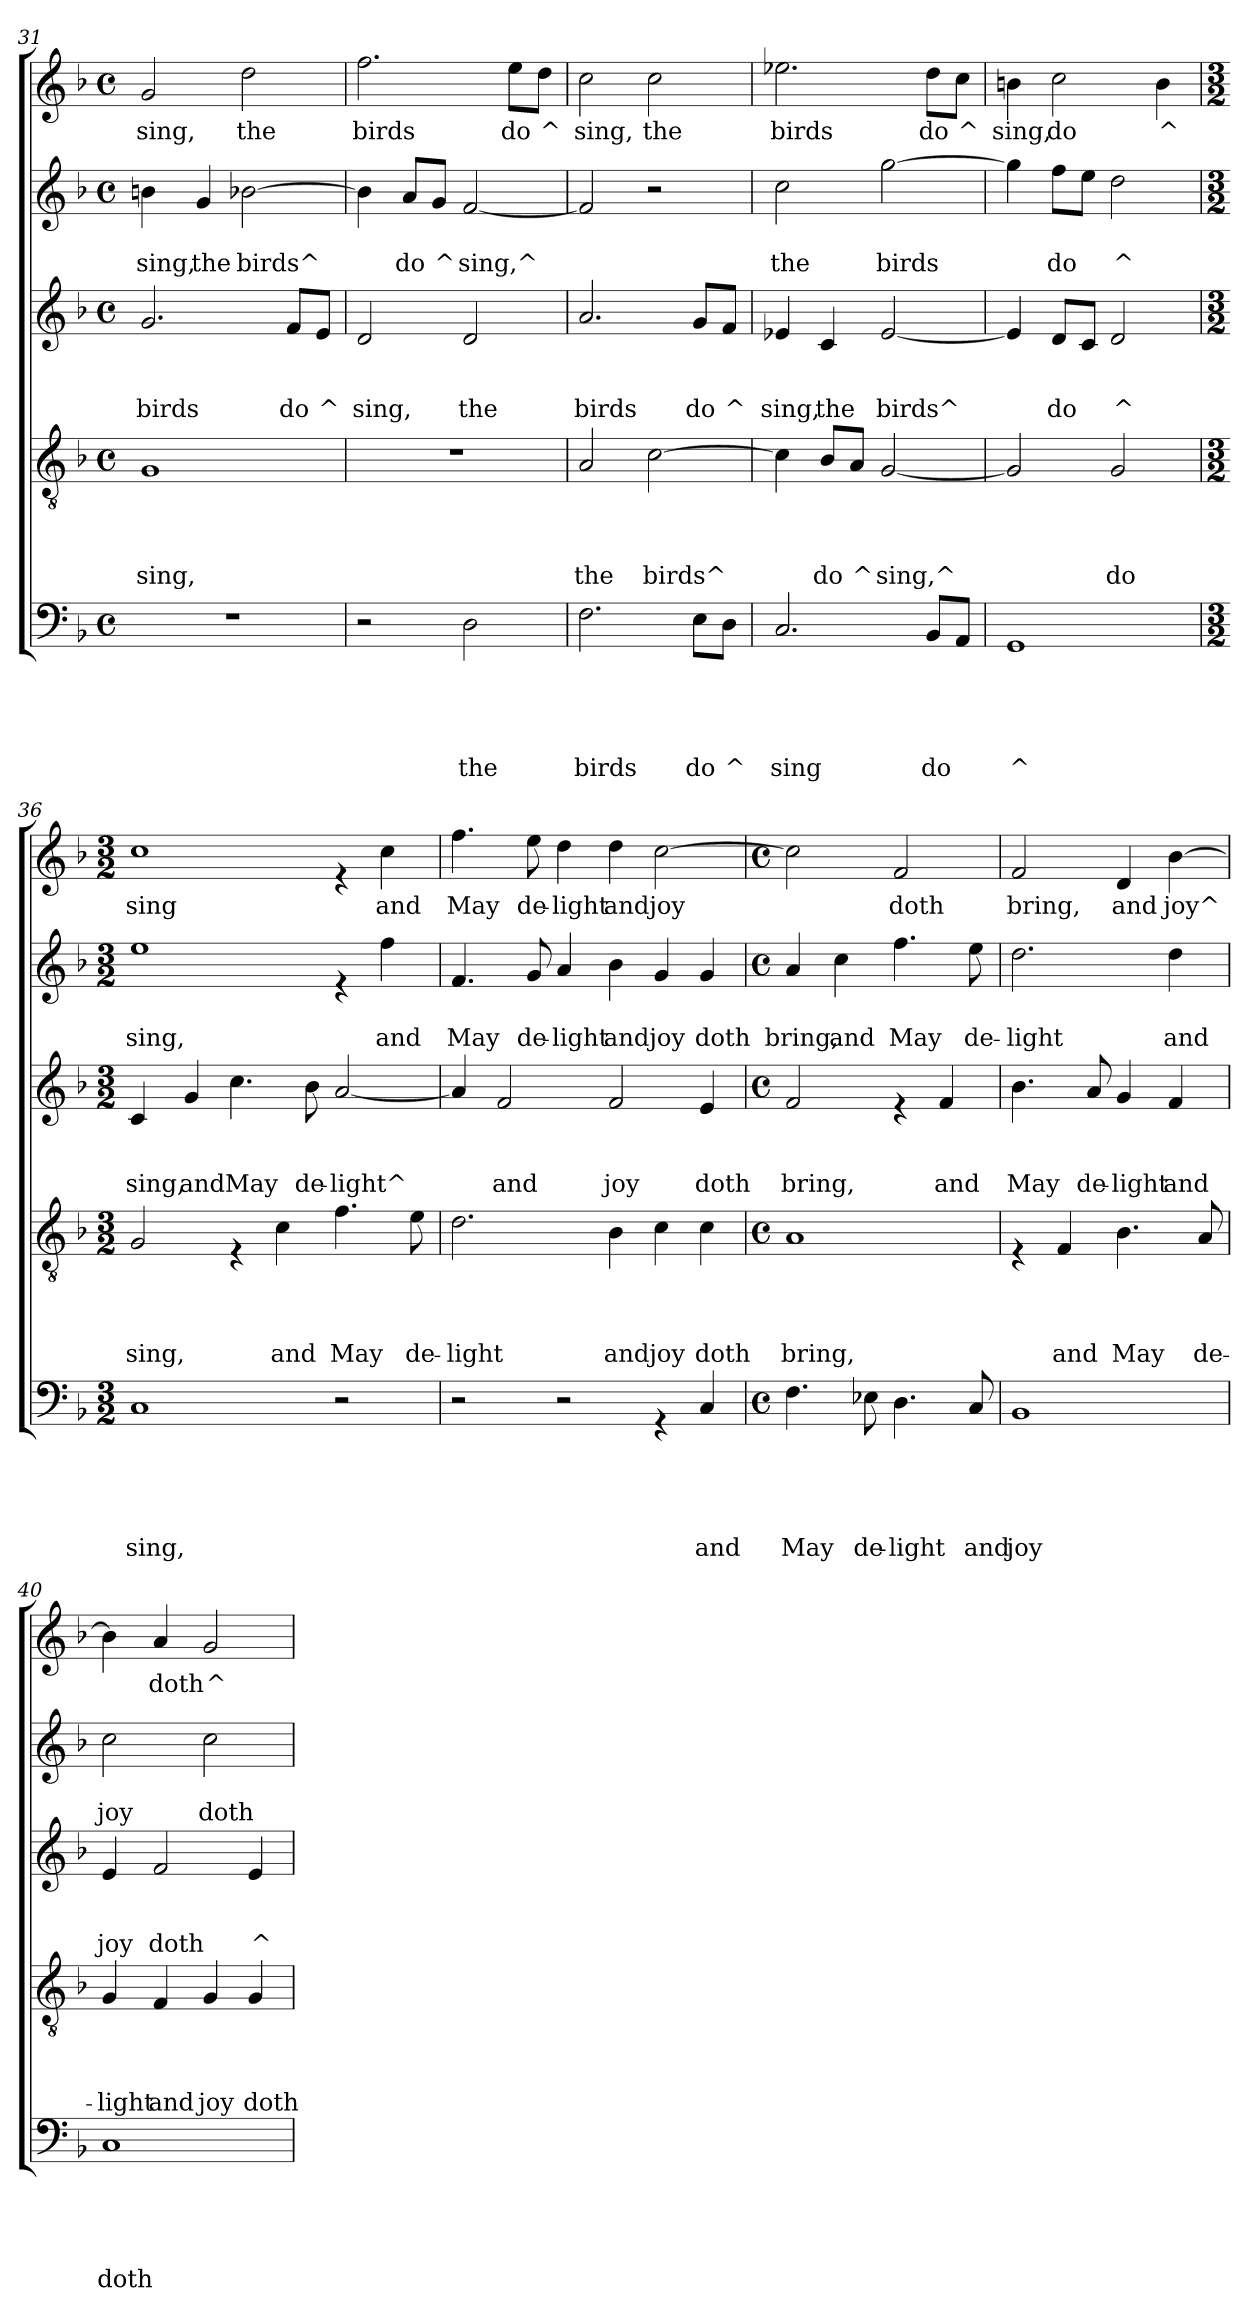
**kern	**text	**text	**text	**text	**text	**kern	**text	**text	**text	**text	**kern	**text	**text	**text	**kern	**text	**text	**kern	**text
*part5	*part5	*part5	*part5	*part5	*part5	*part4	*part4	*part4	*part4	*part4	*part3	*part3	*part3	*part3	*part2	*part2	*part2	*part1	*part1
*staff5	*staff5	*staff5	*staff5	*staff5	*staff5	*staff4	*staff4	*staff4	*staff4	*staff4	*staff3	*staff3	*staff3	*staff3	*staff2	*staff2	*staff2	*staff1	*staff1
*clefF4	*	*	*	*	*	*clefGv2	*	*	*	*	*clefG2	*	*	*	*clefG2	*	*	*clefG2	*
*k[b-]	*	*	*	*	*	*k[b-]	*	*	*	*	*k[b-]	*	*	*	*k[b-]	*	*	*k[b-]	*
*F:	*	*	*	*	*	*F:	*	*	*	*	*F:	*	*	*	*F:	*	*	*F:	*
*M4/4	*	*	*	*	*	*M4/4	*	*	*	*	*M4/4	*	*	*	*M4/4	*	*	*M4/4	*
*met(c)	*	*	*	*	*	*met(c)	*	*	*	*	*met(c)	*	*	*	*met(c)	*	*	*met(c)	*
=31	=31	=31	=31	=31	=31	=31	=31	=31	=31	=31	=31	=31	=31	=31	=31	=31	=31	=31	=31
!	!	!	!	!	!	!	!	!	!	!LO:LY:b	!	!	!	!LO:LY:b	!	!	!LO:LY:b	!	!LO:LY:b
1r	.	.	.	.	.	1G	.	.	.	sing,	2.g/	.	.	birds	4bn\	.	sing,	2g/	sing,
!	!	!	!	!	!	!	!	!	!	!	!	!	!	!	!	!	!LO:LY:b	!	!
.	.	.	.	.	.	.	.	.	.	.	.	.	.	.	4g/	.	the	.	.
!	!	!	!	!	!	!	!	!	!	!	!	!	!	!	!	!	!LO:LY:b	!	!LO:LY:b
.	.	.	.	.	.	.	.	.	.	.	.	.	.	.	[>2b-X\	.	birds^	2dd\	the
!	!	!	!	!	!	!	!	!	!	!	!	!	!	!LO:LY:b	!	!	!	!	!
.	.	.	.	.	.	.	.	.	.	.	8f/L	.	.	do	.	.	.	.	.
!	!	!	!	!	!	!	!	!	!	!	!	!	!	!LO:LY:b	!	!	!	!	!
.	.	.	.	.	.	.	.	.	.	.	8e/J	.	.	^	.	.	.	.	.
=32	=32	=32	=32	=32	=32	=32	=32	=32	=32	=32	=32	=32	=32	=32	=32	=32	=32	=32	=32
!	!	!	!	!	!	!	!	!	!	!	!	!	!	!LO:LY:b	!	!	!	!	!LO:LY:b
2r	.	.	.	.	.	1r	.	.	.	.	2d/	.	.	sing,	4b-\]	.	.	2.ff\	birds
!	!	!	!	!	!	!	!	!	!	!	!	!	!	!	!	!	!LO:LY:b	!	!
.	.	.	.	.	.	.	.	.	.	.	.	.	.	.	8a/L	.	do	.	.
!	!	!	!	!	!	!	!	!	!	!	!	!	!	!	!	!	!LO:LY:b	!	!
.	.	.	.	.	.	.	.	.	.	.	.	.	.	.	8g/J	.	^	.	.
!	!	!	!	!	!LO:LY:b	!	!	!	!	!	!	!	!	!LO:LY:b	!	!	!LO:LY:b	!	!
2D\	.	.	.	.	the	.	.	.	.	.	2d/	.	.	the	[<2f/	.	sing,^	.	.
!	!	!	!	!	!	!	!	!	!	!	!	!	!	!	!	!	!	!	!LO:LY:b
.	.	.	.	.	.	.	.	.	.	.	.	.	.	.	.	.	.	8ee\L	do
!	!	!	!	!	!	!	!	!	!	!	!	!	!	!	!	!	!	!	!LO:LY:b
.	.	.	.	.	.	.	.	.	.	.	.	.	.	.	.	.	.	8dd\J	^
=33	=33	=33	=33	=33	=33	=33	=33	=33	=33	=33	=33	=33	=33	=33	=33	=33	=33	=33	=33
!	!	!	!	!	!LO:LY:b	!	!	!	!	!LO:LY:b	!	!	!	!LO:LY:b	!	!	!	!	!LO:LY:b
2.F\	.	.	.	.	birds	2A/	.	.	.	the	2.a/	.	.	birds	2f/]	.	.	2cc\	sing,
!	!	!	!	!	!	!	!	!	!	!LO:LY:b	!	!	!	!	!	!	!	!	!LO:LY:b
.	.	.	.	.	.	[>2c\	.	.	.	birds^	.	.	.	.	2r	.	.	2cc\	the
!	!	!	!	!	!LO:LY:b	!	!	!	!	!	!	!	!	!LO:LY:b	!	!	!	!	!
8E\L	.	.	.	.	do	.	.	.	.	.	8g/L	.	.	do	.	.	.	.	.
!	!	!	!	!	!LO:LY:b	!	!	!	!	!	!	!	!	!LO:LY:b	!	!	!	!	!
8D\J	.	.	.	.	^	.	.	.	.	.	8f/J	.	.	^	.	.	.	.	.
!!LO:LB:g=z
=34	=34	=34	=34	=34	=34	=34	=34	=34	=34	=34	=34	=34	=34	=34	=34	=34	=34	=34	=34
!	!	!	!	!	!LO:LY:b	!	!	!	!	!	!	!	!	!LO:LY:b	!	!	!LO:LY:b	!	!LO:LY:b
2.C/	.	.	.	.	sing	4c\]	.	.	.	.	4e-X/	.	.	sing,	2cc\	.	the	2.ee-X\	birds
!	!	!	!	!	!	!	!	!	!	!LO:LY:b	!	!	!	!LO:LY:b	!	!	!	!	!
.	.	.	.	.	.	8B-/L	.	.	.	do	4c/	.	.	the	.	.	.	.	.
!	!	!	!	!	!	!	!	!	!	!LO:LY:b	!	!	!	!	!	!	!	!	!
.	.	.	.	.	.	8A/J	.	.	.	^	.	.	.	.	.	.	.	.	.
!	!	!	!	!	!	!	!	!	!	!LO:LY:b	!	!	!	!LO:LY:b	!	!	!LO:LY:b	!	!
.	.	.	.	.	.	[<2G/	.	.	.	sing,^	[<2e-/	.	.	birds^	[>2gg\	.	birds	.	.
!	!	!	!	!	!LO:LY:b	!	!	!	!	!	!	!	!	!	!	!	!	!	!LO:LY:b
8BB-/L	.	.	.	.	do	.	.	.	.	.	.	.	.	.	.	.	.	8dd\L	do
!	!	!	!	!	!	!	!	!	!	!	!	!	!	!	!	!	!	!	!LO:LY:b
8AA/J	.	.	.	.	.	.	.	.	.	.	.	.	.	.	.	.	.	8cc\J	^
!!LO:PB:g=z
=35	=35	=35	=35	=35	=35	=35	=35	=35	=35	=35	=35	=35	=35	=35	=35	=35	=35	=35	=35
!	!	!	!	!	!LO:LY:b	!	!	!	!	!	!	!	!	!	!	!	!	!	!LO:LY:b
1GG	.	.	.	.	^	2G/]	.	.	.	.	4e-/]	.	.	.	4gg\]	.	.	4bn\	sing,
!	!	!	!	!	!	!	!	!	!	!	!	!	!	!LO:LY:b	!	!	!LO:LY:b	!	!LO:LY:b
.	.	.	.	.	.	.	.	.	.	.	8d/L	.	.	do	8ff\L	.	do	2cc\	do
.	.	.	.	.	.	.	.	.	.	.	8c/J	.	.	.	8ee\J	.	.	.	.
!	!	!	!	!	!	!	!	!	!	!LO:LY:b	!	!	!	!LO:LY:b	!	!	!LO:LY:b	!	!
.	.	.	.	.	.	2G/	.	.	.	do	2d/	.	.	^	2dd\	.	^	.	.
!	!	!	!	!	!	!	!	!	!	!	!	!	!	!	!	!	!	!	!LO:LY:b
.	.	.	.	.	.	.	.	.	.	.	.	.	.	.	.	.	.	4b\	^
=36	=36	=36	=36	=36	=36	=36	=36	=36	=36	=36	=36	=36	=36	=36	=36	=36	=36	=36	=36
*M3/2	*	*	*	*	*	*M3/2	*	*	*	*	*M3/2	*	*	*	*M3/2	*	*	*M3/2	*
*	*	*	*	*	*	*	*	*	*	*	*	*	*	*	*	*	*	*MM130	*
!	!	!	!	!	!LO:LY:b	!	!	!	!	!LO:LY:b	!	!	!	!LO:LY:b	!	!	!LO:LY:b	!	!LO:LY:b
1C	.	.	.	.	sing,	2G/	.	.	.	sing,	4c/	.	.	sing,	1ee	.	sing,	1cc	sing
!	!	!	!	!	!	!	!	!	!	!	!	!	!	!LO:LY:b	!	!	!	!	!
.	.	.	.	.	.	.	.	.	.	.	4g/	.	.	and	.	.	.	.	.
!	!	!	!	!	!	!	!	!	!	!	!	!	!	!LO:LY:b	!	!	!	!	!
.	.	.	.	.	.	4rE	.	.	.	.	4.cc\	.	.	May	.	.	.	.	.
!	!	!	!	!	!	!	!	!	!	!LO:LY:b	!	!	!	!	!	!	!	!	!
.	.	.	.	.	.	4c\	.	.	.	and	.	.	.	.	.	.	.	.	.
!	!	!	!	!	!	!	!	!	!	!	!	!	!	!LO:LY:b	!	!	!	!	!
.	.	.	.	.	.	.	.	.	.	.	8b-\	.	.	de-	.	.	.	.	.
!	!	!	!	!	!	!	!	!	!	!LO:LY:b	!	!	!	!LO:LY:b	!	!	!	!	!
2r	.	.	.	.	.	4.f\	.	.	.	May	[<2a/	.	.	-light^	4re	.	.	4re	.
!	!	!	!	!	!	!	!	!	!	!	!	!	!	!	!	!	!LO:LY:b	!	!LO:LY:b
.	.	.	.	.	.	.	.	.	.	.	.	.	.	.	4ff\	.	and	4cc\	and
!	!	!	!	!	!	!	!	!	!	!LO:LY:b	!	!	!	!	!	!	!	!	!
.	.	.	.	.	.	8e\	.	.	.	de-	.	.	.	.	.	.	.	.	.
=37	=37	=37	=37	=37	=37	=37	=37	=37	=37	=37	=37	=37	=37	=37	=37	=37	=37	=37	=37
!	!	!	!	!	!	!	!	!	!	!LO:LY:b	!	!	!	!	!	!	!LO:LY:b	!	!LO:LY:b
2r	.	.	.	.	.	2.d\	.	.	.	-light	4a/]	.	.	.	4.f/	.	May	4.ff\	May
!	!	!	!	!	!	!	!	!	!	!	!	!	!	!LO:LY:b	!	!	!	!	!
.	.	.	.	.	.	.	.	.	.	.	2f/	.	.	and	.	.	.	.	.
!	!	!	!	!	!	!	!	!	!	!	!	!	!	!	!	!	!LO:LY:b	!	!LO:LY:b
.	.	.	.	.	.	.	.	.	.	.	.	.	.	.	8g/	.	de-	8ee\	de-
!	!	!	!	!	!	!	!	!	!	!	!	!	!	!	!	!	!LO:LY:b	!	!LO:LY:b
2r	.	.	.	.	.	.	.	.	.	.	.	.	.	.	4a/	.	-light	4dd\	-light
!	!	!	!	!	!	!	!	!	!	!LO:LY:b	!	!	!	!LO:LY:b	!	!	!LO:LY:b	!	!LO:LY:b
.	.	.	.	.	.	4B-\	.	.	.	and	2f/	.	.	joy	4b-\	.	and	4dd\	and
!	!	!	!	!	!	!	!	!	!	!LO:LY:b	!	!	!	!	!	!	!LO:LY:b	!	!LO:LY:b
4rGG	.	.	.	.	.	4c\	.	.	.	joy	.	.	.	.	4g/	.	joy	[>2cc\	joy
!	!	!	!	!	!LO:LY:b	!	!	!	!	!LO:LY:b	!	!	!	!LO:LY:b	!	!	!LO:LY:b	!	!
4C/	.	.	.	.	and	4c\	.	.	.	doth	4e/	.	.	doth	4g/	.	doth	.	.
=38	=38	=38	=38	=38	=38	=38	=38	=38	=38	=38	=38	=38	=38	=38	=38	=38	=38	=38	=38
*M4/4	*	*	*	*	*	*M4/4	*	*	*	*	*M4/4	*	*	*	*M4/4	*	*	*M4/4	*
*met(c)	*	*	*	*	*	*met(c)	*	*	*	*	*met(c)	*	*	*	*met(c)	*	*	*met(c)	*
*	*	*	*	*	*	*	*	*	*	*	*	*	*	*	*	*	*	*MM125	*
!	!	!	!	!	!LO:LY:b	!	!	!	!	!LO:LY:b	!	!	!	!LO:LY:b	!	!	!LO:LY:b	!	!
4.F\	.	.	.	.	May	1A	.	.	.	bring,	2f/	.	.	bring,	4a/	.	bring,	2cc\]	.
!	!	!	!	!	!	!	!	!	!	!	!	!	!	!	!	!	!LO:LY:b	!	!
.	.	.	.	.	.	.	.	.	.	.	.	.	.	.	4cc\	.	and	.	.
!	!	!	!	!	!LO:LY:b	!	!	!	!	!	!	!	!	!	!	!	!	!	!
8E-X\	.	.	.	.	de-	.	.	.	.	.	.	.	.	.	.	.	.	.	.
!	!	!	!	!	!LO:LY:b	!	!	!	!	!	!	!	!	!	!	!	!LO:LY:b	!	!LO:LY:b
4.D\	.	.	.	.	-light	.	.	.	.	.	4re	.	.	.	4.ff\	.	May	2f/	doth
!	!	!	!	!	!	!	!	!	!	!	!	!	!	!LO:LY:b	!	!	!	!	!
.	.	.	.	.	.	.	.	.	.	.	4f/	.	.	and	.	.	.	.	.
!	!	!	!	!	!LO:LY:b	!	!	!	!	!	!	!	!	!	!	!	!LO:LY:b	!	!
8C/	.	.	.	.	and	.	.	.	.	.	.	.	.	.	8ee\	.	de-	.	.
!!LO:LB:g=z
=39	=39	=39	=39	=39	=39	=39	=39	=39	=39	=39	=39	=39	=39	=39	=39	=39	=39	=39	=39
!	!	!	!	!	!LO:LY:b	!	!	!	!	!	!	!	!	!LO:LY:b	!	!	!LO:LY:b	!	!LO:LY:b
1BB-	.	.	.	.	joy	4rE	.	.	.	.	4.b-\	.	.	May	2.dd\	.	-light	2f/	bring,
!	!	!	!	!	!	!	!	!	!	!LO:LY:b	!	!	!	!	!	!	!	!	!
.	.	.	.	.	.	4F/	.	.	.	and	.	.	.	.	.	.	.	.	.
!	!	!	!	!	!	!	!	!	!	!	!	!	!	!LO:LY:b	!	!	!	!	!
.	.	.	.	.	.	.	.	.	.	.	8a/	.	.	de-	.	.	.	.	.
!	!	!	!	!	!	!	!	!	!	!LO:LY:b	!	!	!	!LO:LY:b	!	!	!	!	!LO:LY:b
.	.	.	.	.	.	4.B-\	.	.	.	May	4g/	.	.	-light	.	.	.	4d/	and
!	!	!	!	!	!	!	!	!	!	!	!	!	!	!LO:LY:b	!	!	!LO:LY:b	!	!LO:LY:b
.	.	.	.	.	.	.	.	.	.	.	4f/	.	.	and	4dd\	.	and	[>4b-\	joy^
!	!	!	!	!	!	!	!	!	!	!LO:LY:b	!	!	!	!	!	!	!	!	!
.	.	.	.	.	.	8A/	.	.	.	de-	.	.	.	.	.	.	.	.	.
=40	=40	=40	=40	=40	=40	=40	=40	=40	=40	=40	=40	=40	=40	=40	=40	=40	=40	=40	=40
!	!	!	!	!	!LO:LY:b	!	!	!	!	!LO:LY:b	!	!	!	!LO:LY:b	!	!	!LO:LY:b	!	!
1C	.	.	.	.	doth	4G/	.	.	.	-light	4e/	.	.	joy	2cc\	.	joy	4b-\]	.
!	!	!	!	!	!	!	!	!	!	!LO:LY:b	!	!	!	!LO:LY:b	!	!	!	!	!LO:LY:b
.	.	.	.	.	.	4F/	.	.	.	and	2f/	.	.	doth	.	.	.	4a/	doth
!	!	!	!	!	!	!	!	!	!	!LO:LY:b	!	!	!	!	!	!	!LO:LY:b	!	!LO:LY:b
.	.	.	.	.	.	4G/	.	.	.	joy	.	.	.	.	2cc\	.	doth	2g/	^
!	!	!	!	!	!	!	!	!	!	!LO:LY:b	!	!	!	!LO:LY:b	!	!	!	!	!
.	.	.	.	.	.	4G/	.	.	.	doth	4e/	.	.	^	.	.	.	.	.
=	=	=	=	=	=	=	=	=	=	=	=	=	=	=	=	=	=	=	=
*-	*-	*-	*-	*-	*-	*-	*-	*-	*-	*-	*-	*-	*-	*-	*-	*-	*-	*-	*-
